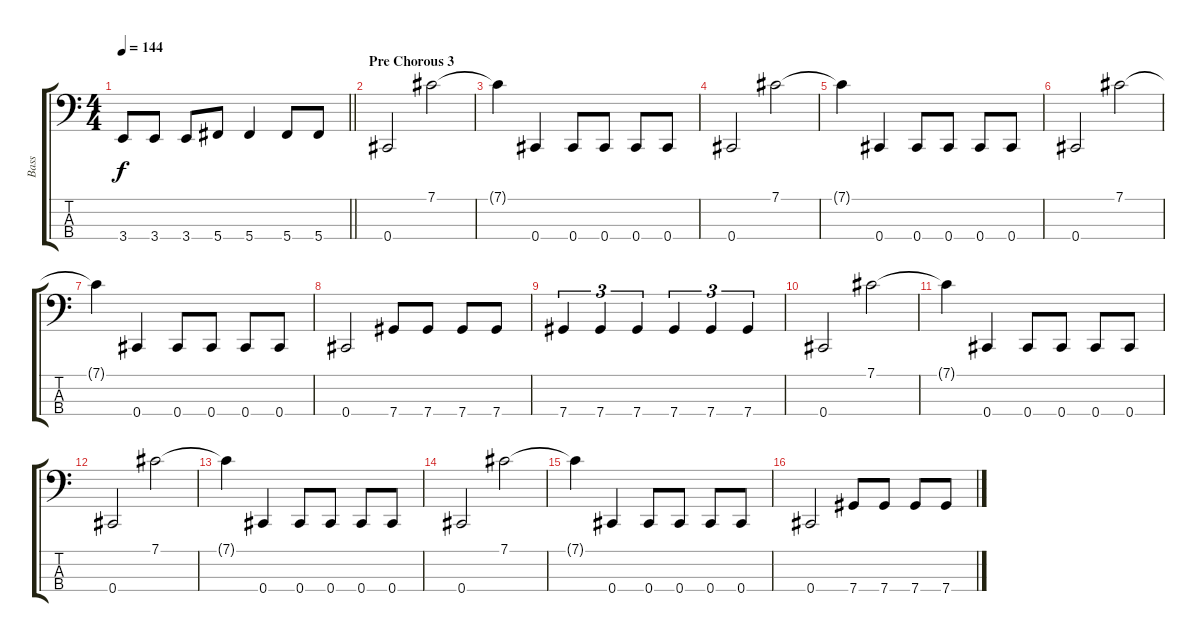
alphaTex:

\track ("Bass" "Bass") {instrument electricbassfinger}
\staff {score tabs}
\tuning (Gb2 Db2 Ab1 Db1) {hide}
\ts (4 4)
\tempo 144
\clef f4
\barLineRight lightlight
\ks c
3.4.8{dy f} 3.4.8 3.4.8 5.4.8 5.4.4 5.4.8 5.4.8 |
\section ("" "Pre Chorous 3")
0.4.2 7.1.2 |
7.1{t}.4 0.4.4 0.4.8 0.4.8 0.4.8 0.4.8 |
0.4.2 7.1.2 |
7.1{t}.4 0.4.4 0.4.8 0.4.8 0.4.8 0.4.8 |
0.4.2 7.1.2 |
7.1{t}.4 0.4.4 0.4.8 0.4.8 0.4.8 0.4.8 |
0.4.2 7.4.8 7.4.8 7.4.8 7.4.8 |
7.4.4{tu (3 2)} 7.4.4{tu (3 2)} 7.4.4{tu (3 2)} 7.4.4{tu (3 2)} 7.4.4{tu (3 2)} 7.4.4{tu (3 2)} |
0.4.2 7.1.2 |
7.1{t}.4 0.4.4 0.4.8 0.4.8 0.4.8 0.4.8 |
0.4.2 7.1.2 |
7.1{t}.4 0.4.4 0.4.8 0.4.8 0.4.8 0.4.8 |
0.4.2 7.1.2 |
7.1{t}.4 0.4.4 0.4.8 0.4.8 0.4.8 0.4.8 |
0.4.2 7.4.8 7.4.8 7.4.8 7.4.8
